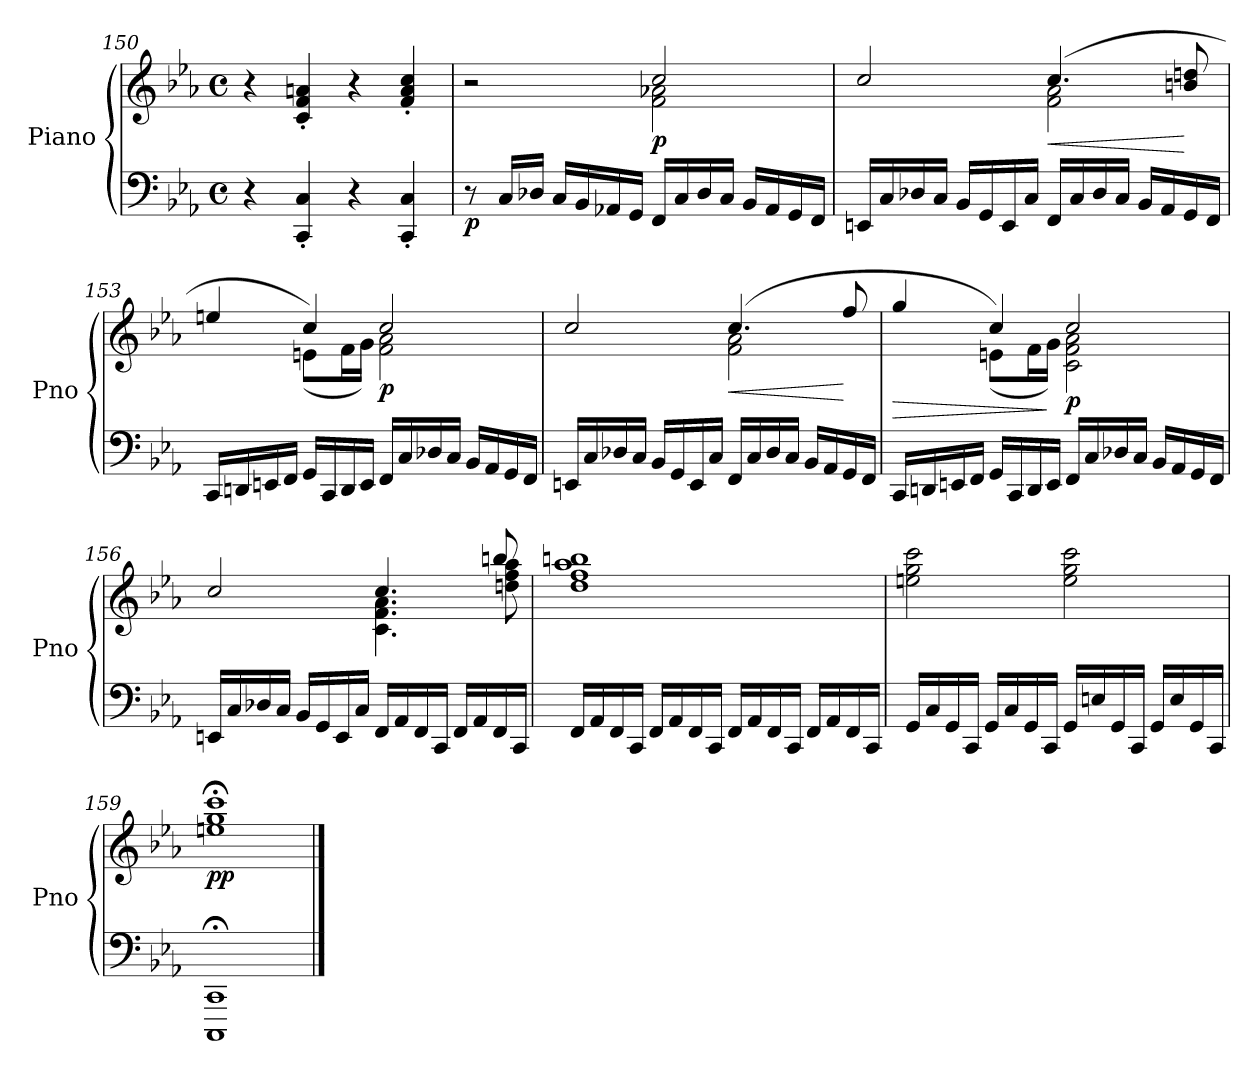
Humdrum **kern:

**kern	**kern	**dynam
*part1	*part1	*part1
*staff2	*staff1	*staff1/2
*I"Piano	*	*
*I'Pno	*	*
*clefF4	*clefG2	*
*k[b-e-a-]	*k[b-e-a-]	*
*M4/4	*M4/4	*
*met(c)	*met(c)	*
=150	=150	=150
4r	4r	.
4CC/' 4C/'	4c/' 4f/' 4an/'	.
4r	4r	.
4CC/' 4C/'	4f/' 4a/' 4cc/'	.
=151	=151	=151
*	*^	*
!	!	!	!LO:DY:b=2
8r	2r	2ryy	p
16C/LL	.	.	.
16D-X/JJ	.	.	.
16C/LL	.	.	.
16BB-/	.	.	.
16AA-X/	.	.	.
16GG/JJ	.	.	.
!	!	!	!LO:DY:b
16FF/LL	2cc/	2f\ 2a-X\	p
16C/	.	.	.
16D-/	.	.	.
16C/JJ	.	.	.
16BB-/LL	.	.	.
16AA-/	.	.	.
16GG/	.	.	.
16FF/JJ	.	.	.
=152	=152	=152	=152
16EEn/LL	2cc/	2ryy	.
16C/	.	.	.
16D-X/	.	.	.
16C/JJ	.	.	.
16BB-/LL	.	.	.
16GG/	.	.	.
16EE/	.	.	.
16C/JJ	.	.	.
!	!	!	!LO:HP:b
16FF/LL	(>4.cc/	2f\ 2a-\	<
16C/	.	.	.
16D-/	.	.	.
16C/JJ	.	.	.
16BB-/LL	.	.	.
16AA-/	.	.	.
16GG/	8bn/ 8ddn/	.	[
16FF/JJ	.	.	.
!!LO:LB:g=z	!!
=153	=153	=153	=153
16CC/LL	4een/	4ryy	.
16DDn/	.	.	.
16EEn/	.	.	.
16FF/JJ	.	.	.
16GG/LL	4cc/)	(<8en\L	.
16CC/	.	.	.
16DD/	.	16f\L	.
16EE/JJ	.	16g\JJ)	.
!	!	!	!LO:DY:b
16FF/LL	2cc/	2f\ 2a-\	p
16C/	.	.	.
16D-X/	.	.	.
16C/JJ	.	.	.
16BB-/LL	.	.	.
16AA-/	.	.	.
16GG/	.	.	.
16FF/JJ	.	.	.
=154	=154	=154	=154
16EEn/LL	2cc/	2ryy	.
16C/	.	.	.
16D-X/	.	.	.
16C/JJ	.	.	.
16BB-/LL	.	.	.
16GG/	.	.	.
16EE/	.	.	.
16C/JJ	.	.	.
!	!	!	!LO:HP:b
16FF/LL	(>4.cc/	2f\ 2a-\	<
16C/	.	.	.
16D-/	.	.	.
16C/JJ	.	.	.
16BB-/LL	.	.	.
16AA-/	.	.	.
16GG/	8ff/	.	[
16FF/JJ	.	.	.
!!LO:PB:g=z	!!
=155	=155	=155	=155
!	!	!	!LO:HP:b
16CC/LL	4gg/	4ryy	>
16DDn/	.	.	.
16EEn/	.	.	.
16FF/JJ	.	.	.
16GG/LL	4cc/)	(<8en\L	.
16CC/	.	.	.
16DD/	.	16f\L	.
16EE/JJ	.	16g\JJ)	]
!	!	!	!LO:DY:b
16FF/LL	2cc/	2c\ 2f\ 2a-\	p
16C/	.	.	.
16D-X/	.	.	.
16C/JJ	.	.	.
16BB-/LL	.	.	.
16AA-/	.	.	.
16GG/	.	.	.
16FF/JJ	.	.	.
=156	=156	=156	=156
16EEn/LL	2cc/	2ryy	.
16C/	.	.	.
16D-X/	.	.	.
16C/JJ	.	.	.
16BB-/LL	.	.	.
16GG/	.	.	.
16EE/	.	.	.
16C/JJ	.	.	.
16FF/LL	4.cc/	4.c\ 4.f\ 4.a-\	.
16AA-/	.	.	.
16FF/	.	.	.
16CC/JJ	.	.	.
16FF/LL	.	.	.
16AA-/	.	.	.
16FF/	8bbn/	8ddn\ 8ff\ 8aa-\	.
16CC/JJ	.	.	.
*	*v	*v	*
!!LO:LB:g=z
=157	=157	=157
16FF/LL	1dd 1ff 1aa- 1bbn	.
16AA-/	.	.
16FF/	.	.
16CC/JJ	.	.
16FF/LL	.	.
16AA-/	.	.
16FF/	.	.
16CC/JJ	.	.
16FF/LL	.	.
16AA-/	.	.
16FF/	.	.
16CC/JJ	.	.
16FF/LL	.	.
16AA-/	.	.
16FF/	.	.
16CC/JJ	.	.
=158	=158	=158
!	!	!LO:DY:b
16GG/LL	2een\ 2gg\ 2ccc\	other-dynamics
16C/	.	.
16GG/	.	.
16CC/JJ	.	.
16GG/LL	.	.
16C/	.	.
16GG/	.	.
16CC/JJ	.	.
16GG/LL	2ee\ 2gg\ 2ccc\	.
16En/	.	.
16GG/	.	.
16CC/JJ	.	.
16GG/LL	.	.
16E/	.	.
16GG/	.	.
16CC/JJ	.	.
=159	=159	=159
!	!	!LO:DY:b
1CCC;< 1CC;<	1een;< 1gg;< 1ccc;<	pp
==	==	==
*-	*-	*-
